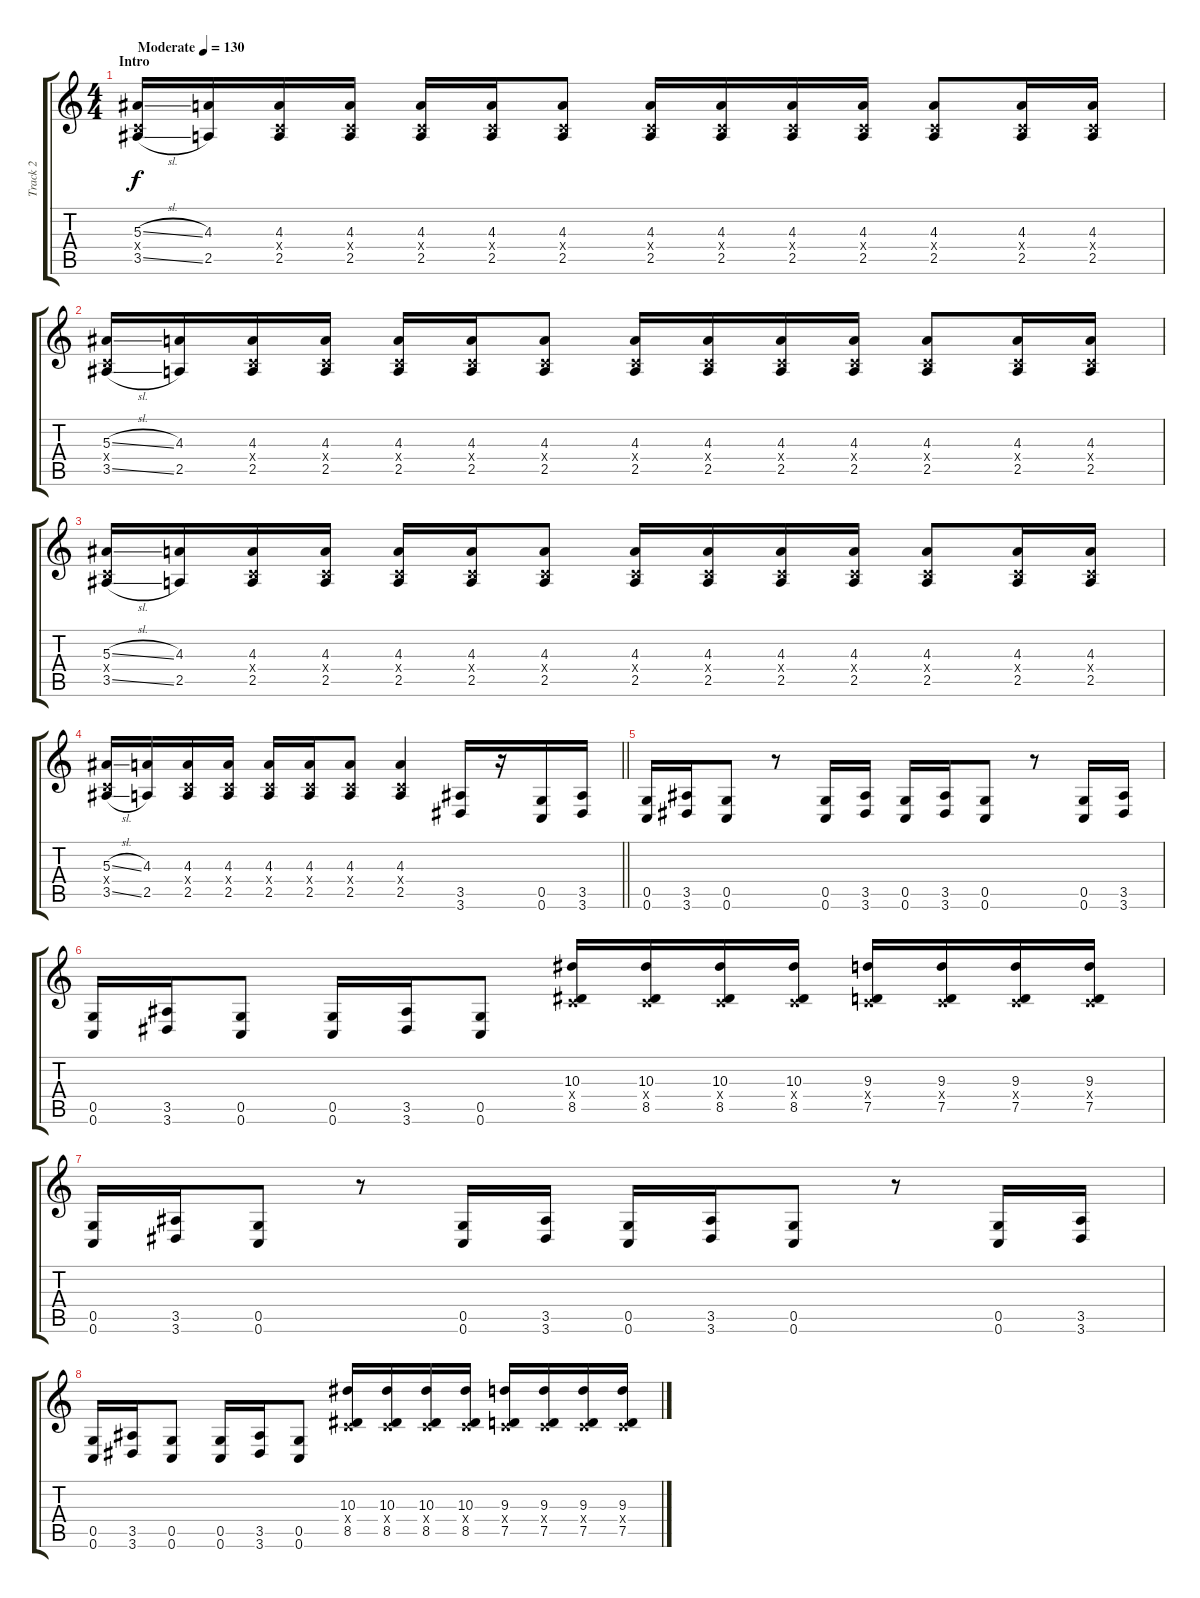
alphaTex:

\track ("Track 2" "Track 2") {instrument distortionguitar}
\staff {score tabs}
\tuning (D4 A3 F3 C3 G2 C2) {hide}
\ts (4 4)
\section ("" "Intro")
\tempo (130 "Moderate")
\clef g2
\ks c
(5.3{sl} 0.4{x} 3.5{sl}).16{dy f instrument distortionguitar} (4.3 2.5).16 (4.3 0.4{x} 2.5).16 (4.3 0.4{x} 2.5).16 (4.3 0.4{x} 2.5).16 (4.3 0.4{x} 2.5).16 (4.3 0.4{x} 2.5).8 (4.3 0.4{x} 2.5).16 (4.3 0.4{x} 2.5).16 (4.3 0.4{x} 2.5).16 (4.3 0.4{x} 2.5).16 (4.3 0.4{x} 2.5).8 (4.3 0.4{x} 2.5).16 (4.3 0.4{x} 2.5).16 |
(5.3{sl} 0.4{x} 3.5{sl}).16 (4.3 2.5).16 (4.3 0.4{x} 2.5).16 (4.3 0.4{x} 2.5).16 (4.3 0.4{x} 2.5).16 (4.3 0.4{x} 2.5).16 (4.3 0.4{x} 2.5).8 (4.3 0.4{x} 2.5).16 (4.3 0.4{x} 2.5).16 (4.3 0.4{x} 2.5).16 (4.3 0.4{x} 2.5).16 (4.3 0.4{x} 2.5).8 (4.3 0.4{x} 2.5).16 (4.3 0.4{x} 2.5).16 |
(5.3{sl} 0.4{x} 3.5{sl}).16 (4.3 2.5).16 (4.3 0.4{x} 2.5).16 (4.3 0.4{x} 2.5).16 (4.3 0.4{x} 2.5).16 (4.3 0.4{x} 2.5).16 (4.3 0.4{x} 2.5).8 (4.3 0.4{x} 2.5).16 (4.3 0.4{x} 2.5).16 (4.3 0.4{x} 2.5).16 (4.3 0.4{x} 2.5).16 (4.3 0.4{x} 2.5).8 (4.3 0.4{x} 2.5).16 (4.3 0.4{x} 2.5).16 |
\barLineRight lightlight
(5.3{sl} 0.4{x} 3.5{sl}).16 (4.3 2.5).16 (4.3 0.4{x} 2.5).16 (4.3 0.4{x} 2.5).16 (4.3 0.4{x} 2.5).16 (4.3 0.4{x} 2.5).16 (4.3 0.4{x} 2.5).8 (4.3 0.4{x} 2.5).4 (3.5 3.6).16 r.16 (0.5 0.6).16 (3.5 3.6).16 |
\section ("" "")
(0.5 0.6).16 (3.5 3.6).16 (0.5 0.6).8 r.8 (0.5 0.6).16 (3.5 3.6).16 (0.5 0.6).16 (3.5 3.6).16 (0.5 0.6).8 r.8 (0.5 0.6).16 (3.5 3.6).16 |
(0.5 0.6).16 (3.5 3.6).16 (0.5 0.6).8 (0.5 0.6).16 (3.5 3.6).16 (0.5 0.6).8 (10.3 0.4{x} 8.5).16 (10.3 0.4{x} 8.5).16 (10.3 0.4{x} 8.5).16 (10.3 0.4{x} 8.5).16 (9.3 0.4{x} 7.5).16 (9.3 0.4{x} 7.5).16 (9.3 0.4{x} 7.5).16 (9.3 0.4{x} 7.5).16 |
(0.5 0.6).16 (3.5 3.6).16 (0.5 0.6).8 r.8 (0.5 0.6).16 (3.5 3.6).16 (0.5 0.6).16 (3.5 3.6).16 (0.5 0.6).8 r.8 (0.5 0.6).16 (3.5 3.6).16 |
(0.5 0.6).16 (3.5 3.6).16 (0.5 0.6).8 (0.5 0.6).16 (3.5 3.6).16 (0.5 0.6).8 (10.3 0.4{x} 8.5).16 (10.3 0.4{x} 8.5).16 (10.3 0.4{x} 8.5).16 (10.3 0.4{x} 8.5).16 (9.3 0.4{x} 7.5).16 (9.3 0.4{x} 7.5).16 (9.3 0.4{x} 7.5).16 (9.3 0.4{x} 7.5).16
